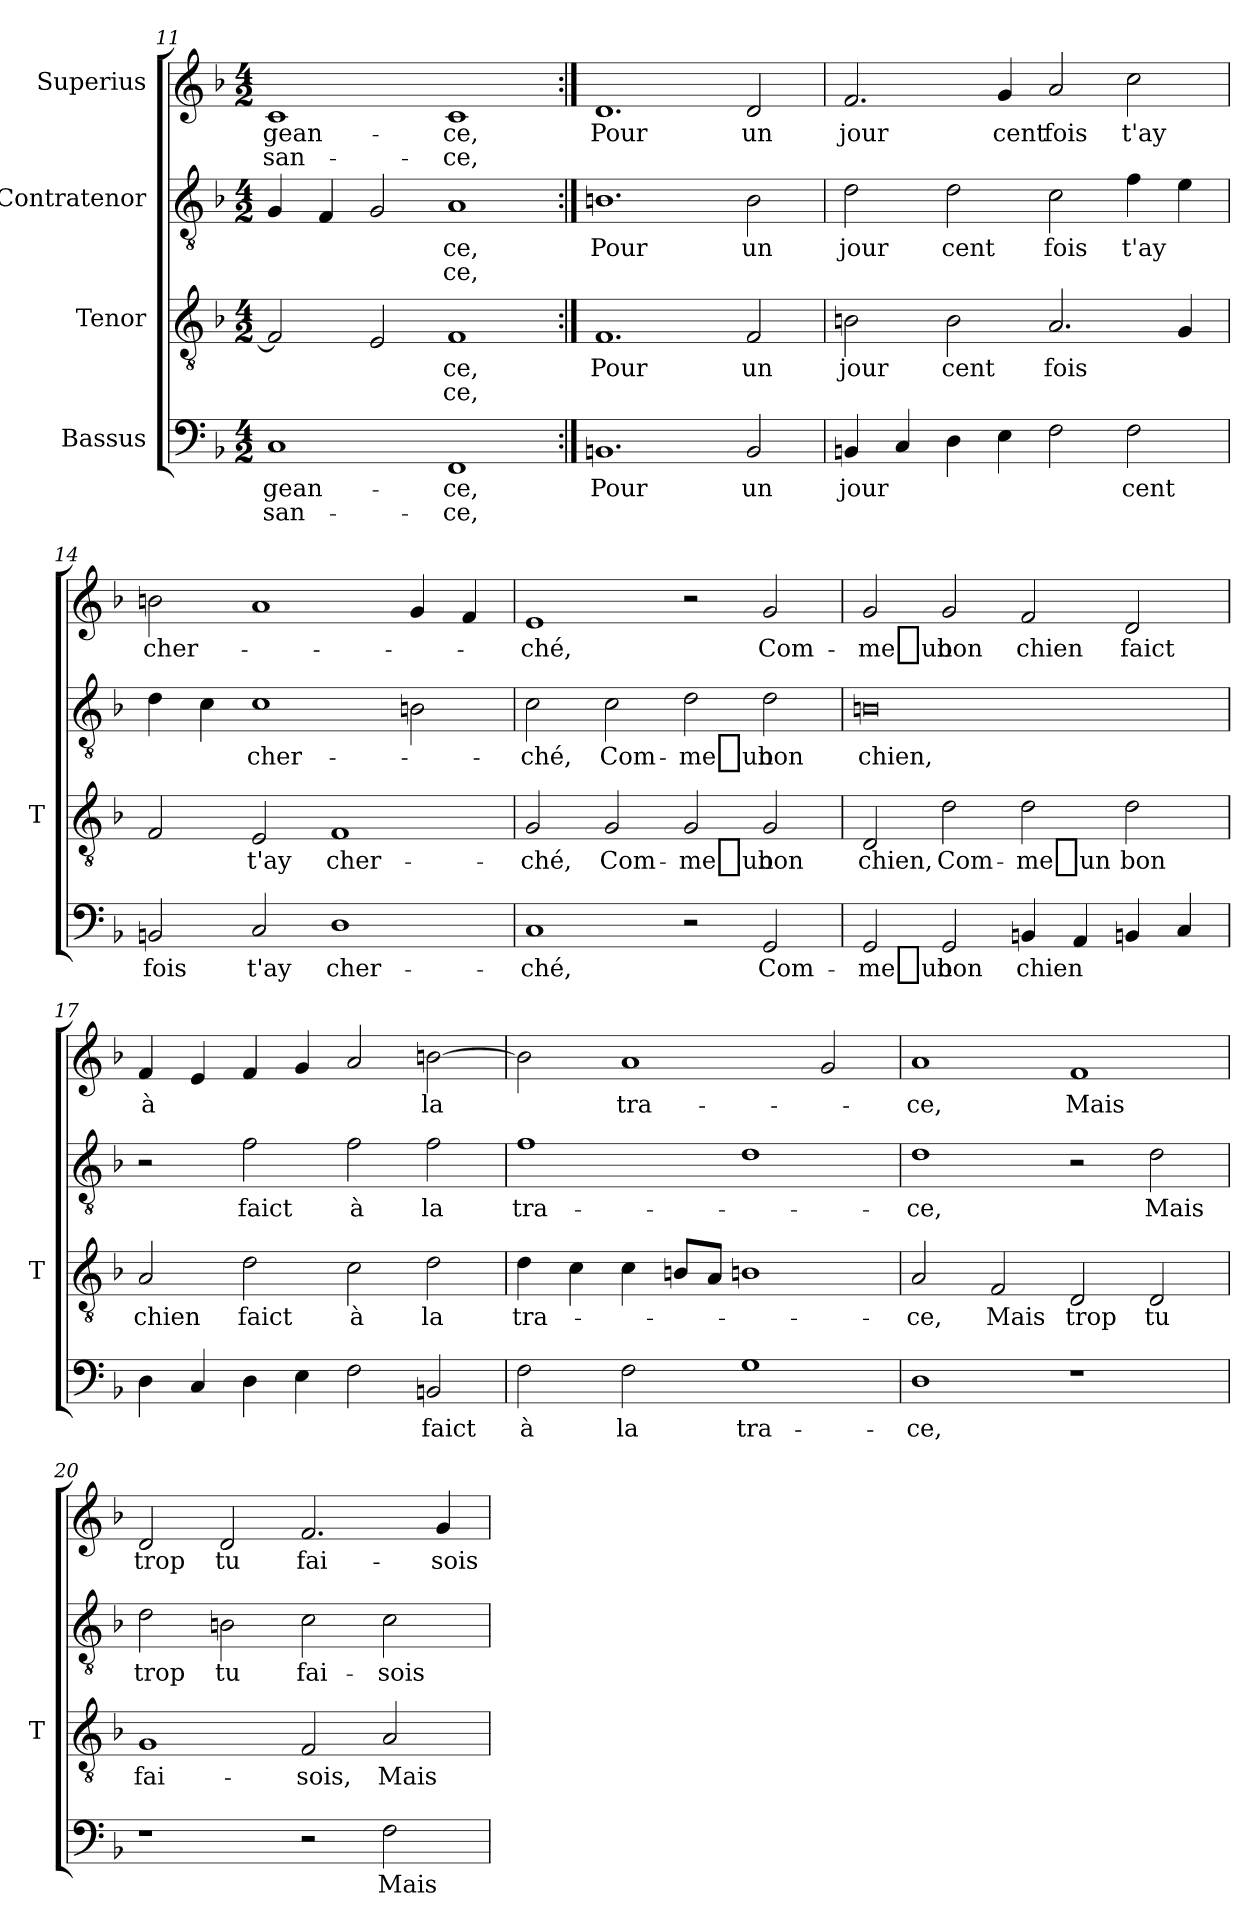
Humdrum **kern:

**kern	**text	**text	**kern	**text	**text	**kern	**text	**text	**kern	**text	**text
*part4	*part4	*part4	*part3	*part3	*part3	*part2	*part2	*part2	*part1	*part1	*part1
*staff4	*staff4	*staff4	*staff3	*staff3	*staff3	*staff2	*staff2	*staff2	*staff1	*staff1	*staff1
*I"Bassus	*	*	*I"Tenor	*	*	*I"Contratenor	*	*	*I"Superius	*	*
*	*	*	*I'T	*	*	*	*	*	*	*	*
*clefF4	*	*	*clefGv2	*	*	*clefGv2	*	*	*clefG2	*	*
*k[b-]	*	*	*k[b-]	*	*	*k[b-]	*	*	*k[b-]	*	*
*M4/2	*	*	*M4/2	*	*	*M4/2	*	*	*M4/2	*	*
=11	=11	=11	=11	=11	=11	=11	=11	=11	=11	=11	=11
1C	gean-	san-	2F]	.	.	4G	.	.	1c	gean-	san-
.	.	.	.	.	.	4F	.	.	.	.	.
.	.	.	2E	.	.	2G	.	.	.	.	.
1FF	-ce,	-ce,	1F	-ce,	-ce,	1A	-ce,	-ce,	1c	-ce,	-ce,
=12:|!	=12:|!	=12:|!	=12:|!	=12:|!	=12:|!	=12:|!	=12:|!	=12:|!	=12:|!	=12:|!	=12:|!
1.BBn	-Pour	.	1.F	-Pour	.	1.B	-Pour	.	1.d	-Pour	.
2BB	-un	.	2F	-un	.	2B	-un	.	2d	-un	.
=13	=13	=13	=13	=13	=13	=13	=13	=13	=13	=13	=13
4BBn	-jour	.	2Bn	-jour	.	2d	-jour	.	2.f	-jour	.
4C	.	.	.	.	.	.	.	.	.	.	.
4D	.	.	2B	-cent	.	2d	-cent	.	.	.	.
4E	.	.	.	.	.	.	.	.	4g	-cent	.
2F	.	.	2.A	-fois	.	2c	-fois	.	2a	-fois	.
2F	-cent	.	.	.	.	4f	-t'ay	.	2cc	-t'ay	.
.	.	.	4G	.	.	4e	.	.	.	.	.
=14	=14	=14	=14	=14	=14	=14	=14	=14	=14	=14	=14
2BBn	-fois	.	2F	.	.	4d	.	.	2bn	cher-	.
.	.	.	.	.	.	4c	.	.	.	.	.
2C	-t'ay	.	2E	-t'ay	.	1c	cher-	.	1a	.	.
1D	cher-	.	1F	cher-	.	.	.	.	.	.	.
.	.	.	.	.	.	2Bn	.	.	4g	.	.
.	.	.	.	.	.	.	.	.	4f	.	.
=15	=15	=15	=15	=15	=15	=15	=15	=15	=15	=15	=15
1C	-ché,	.	2G	-ché,	.	2c	-ché,	.	1e	-ché,	.
.	.	.	2G	Com-	.	2c	Com-	.	.	.	.
2r	.	.	2G	-me_un	.	2d	-me_un	.	2r	.	.
2GG	Com-	.	2G	-bon	.	2d	-bon	.	2g	Com-	.
=16	=16	=16	=16	=16	=16	=16	=16	=16	=16	=16	=16
2GG	-me_un	.	2D	-chien,	.	0B	-chien,	.	2g	-me_un	.
2GG	-bon	.	2d	Com-	.	.	.	.	2g	-bon	.
4BBn	-chien	.	2d	-me_un	.	.	.	.	2f	-chien	.
4AA	.	.	.	.	.	.	.	.	.	.	.
4BBn	.	.	2d	-bon	.	.	.	.	2d	-faict	.
4C	.	.	.	.	.	.	.	.	.	.	.
=17	=17	=17	=17	=17	=17	=17	=17	=17	=17	=17	=17
4D	.	.	2A	-chien	.	2r	.	.	4f	-à	.
4C	.	.	.	.	.	.	.	.	4e	.	.
4D	.	.	2d	-faict	.	2f	-faict	.	4f	.	.
4E	.	.	.	.	.	.	.	.	4g	.	.
2F	.	.	2c	-à	.	2f	-à	.	2a	.	.
2BBn	-faict	.	2d	-la	.	2f	-la	.	[2bn	-la	.
=18	=18	=18	=18	=18	=18	=18	=18	=18	=18	=18	=18
2F	-à	.	4d	tra-	.	1f	tra-	.	2b]	.	.
.	.	.	4c	.	.	.	.	.	.	.	.
2F	-la	.	4c	.	.	.	.	.	1a	tra-	.
.	.	.	8BnL	.	.	.	.	.	.	.	.
.	.	.	8AJ	.	.	.	.	.	.	.	.
1G	tra-	.	1Bn	.	.	1d	.	.	.	.	.
.	.	.	.	.	.	.	.	.	2g	.	.
=19	=19	=19	=19	=19	=19	=19	=19	=19	=19	=19	=19
1D	-ce,	.	2A	-ce,	.	1d	-ce,	.	1a	-ce,	.
.	.	.	2F	-Mais	.	.	.	.	.	.	.
1r	.	.	2D	-trop	.	2r	.	.	1f	-Mais	.
.	.	.	2D	-tu	.	2d	-Mais	.	.	.	.
=20	=20	=20	=20	=20	=20	=20	=20	=20	=20	=20	=20
1r	.	.	1G	fai-	.	2d	-trop	.	2d	-trop	.
.	.	.	.	.	.	2B	-tu	.	2d	-tu	.
2r	.	.	2F	-sois,	.	2c	fai-	.	2.f	fai-	.
2F	-Mais	.	2A	-Mais	.	2c	-sois	.	.	.	.
.	.	.	.	.	.	.	.	.	4g	-sois	.
=	=	=	=	=	=	=	=	=	=	=	=
*-	*-	*-	*-	*-	*-	*-	*-	*-	*-	*-	*-
